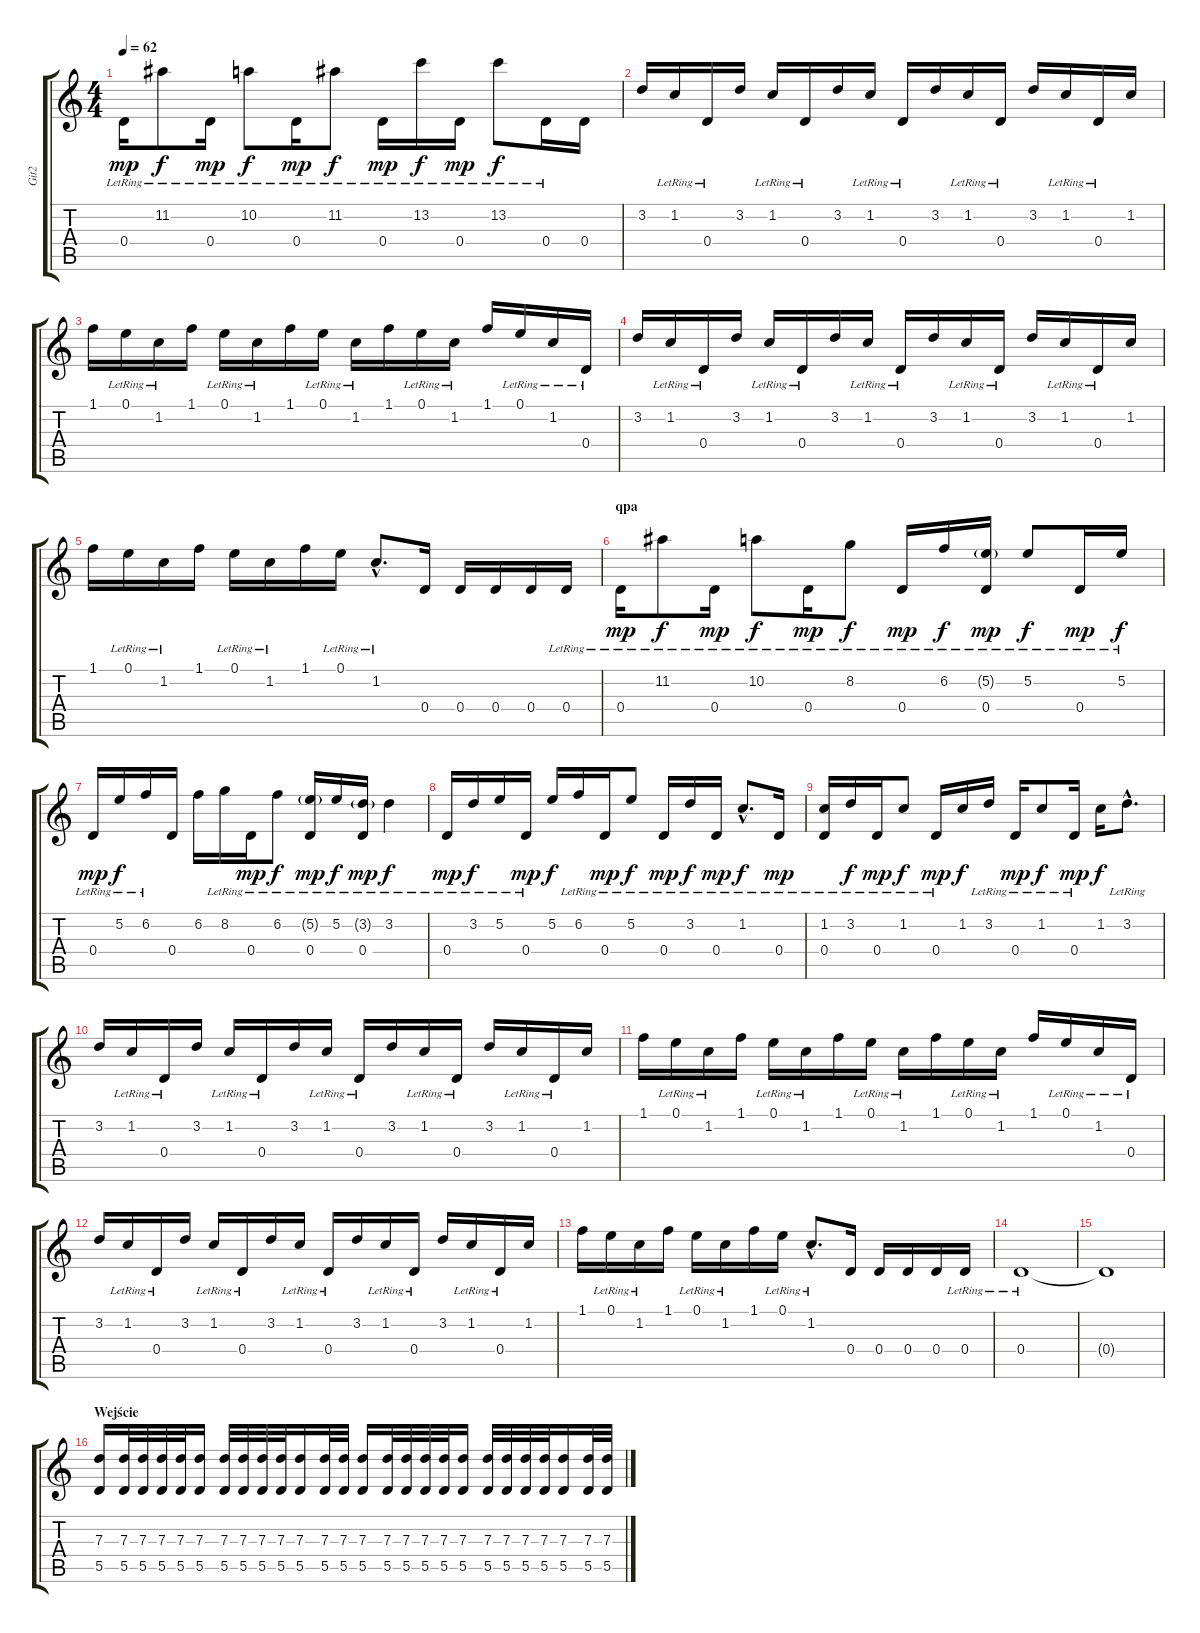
\track ("Git2" "Git2") {instrument acousticguitarnylon}
\staff {score tabs}
\tuning (E4 B3 G3 D3 A2 E2) {hide}
\ts (4 4)
\tempo 62
\clef g2
\ks c
0.4{lr}.16{dy mp} 11.2{lr}.8{dy f} 0.4{lr}.16{dy mp} 10.2{lr}.8{dy f} 0.4{lr}.16{dy mp} 11.2{lr}.8{dy f} 0.4{lr}.16{dy mp} 13.2{lr}.16{dy f} 0.4{lr}.16{dy mp} 13.2{lr}.8{dy f} 0.4{lr}.16 0.4.16 |
3.2.16 1.2{lr}.16 0.4{lr}.16 3.2.16 1.2{lr}.16 0.4{lr}.16 3.2.16 1.2{lr}.16 0.4{lr}.16 3.2.16 1.2{lr}.16 0.4{lr}.16 3.2.16 1.2{lr}.16 0.4{lr}.16 1.2.16 |
1.1.16 0.1{lr}.16 1.2{lr}.16 1.1.16 0.1{lr}.16 1.2{lr}.16 1.1.16 0.1{lr}.16 1.2{lr}.16 1.1.16 0.1{lr}.16 1.2{lr}.16 1.1.16 0.1{lr}.16 1.2{lr}.16 0.4{lr}.16 |
3.2.16 1.2{lr}.16 0.4{lr}.16 3.2.16 1.2{lr}.16 0.4{lr}.16 3.2.16 1.2{lr}.16 0.4{lr}.16 3.2.16 1.2{lr}.16 0.4{lr}.16 3.2.16 1.2{lr}.16 0.4{lr}.16 1.2.16 |
1.1.16 0.1{lr}.16 1.2{lr}.16 1.1.16 0.1{lr}.16 1.2{lr}.16 1.1.16 0.1{lr}.16 1.2{hac lr}.8{d} 0.4.16 0.4.16 0.4.16 0.4.16 0.4{lr}.16 |
\section ("" "qpa")
0.4{lr}.16{dy mp} 11.2{lr}.8{dy f} 0.4{lr}.16{dy mp} 10.2{lr}.8{dy f} 0.4{lr}.16{dy mp} 8.2{lr}.8{dy f} 0.4{lr}.16{dy mp} 6.2{lr}.16{dy f} (5.2{g} 0.4{lr}).16{dy mp} 5.2{lr}.8{dy f} 0.4{lr}.16{dy mp} 5.2{lr}.16{dy f} |
0.4{lr}.16{dy mp} 5.2{lr}.16{dy f} 6.2{lr}.16 0.4.16 6.2.16 8.2{lr}.16 0.4{lr}.16{dy mp} 6.2{lr}.8{dy f} (5.2{g} 0.4{lr}).16{dy mp} 5.2{lr}.16{dy f} (3.2{g} 0.4{lr}).16{dy mp} 3.2{lr}.4{dy f} |
0.4{lr}.16{dy mp} 3.2{lr}.16{dy f} 5.2{lr}.16 0.4{lr}.16{dy mp} 5.2.16{dy f} 6.2{lr}.16 0.4{lr}.16{dy mp} 5.2{lr}.8{dy f} 0.4{lr}.16{dy mp} 3.2{lr}.16{dy f} 0.4{lr}.16{dy mp} 1.2{hac lr}.8{d dy f} 0.4{lr}.16{dy mp} |
(1.2{lr} 0.4{lr}).16 3.2{lr}.16{dy f} 0.4{lr}.16{dy mp} 1.2{lr}.8{dy f} 0.4{lr}.16{dy mp} 1.2.16{dy f} 3.2{lr}.16 0.4{lr}.16{dy mp} 1.2{lr}.8{dy f} 0.4{lr}.16{dy mp} 1.2.16{dy f} 3.2{hac lr}.8{d} |
3.2.16 1.2{lr}.16 0.4{lr}.16 3.2.16 1.2{lr}.16 0.4{lr}.16 3.2.16 1.2{lr}.16 0.4{lr}.16 3.2.16 1.2{lr}.16 0.4{lr}.16 3.2.16 1.2{lr}.16 0.4{lr}.16 1.2.16 |
1.1.16 0.1{lr}.16 1.2{lr}.16 1.1.16 0.1{lr}.16 1.2{lr}.16 1.1.16 0.1{lr}.16 1.2{lr}.16 1.1.16 0.1{lr}.16 1.2{lr}.16 1.1.16 0.1{lr}.16 1.2{lr}.16 0.4{lr}.16 |
3.2.16 1.2{lr}.16 0.4{lr}.16 3.2.16 1.2{lr}.16 0.4{lr}.16 3.2.16 1.2{lr}.16 0.4{lr}.16 3.2.16 1.2{lr}.16 0.4{lr}.16 3.2.16 1.2{lr}.16 0.4{lr}.16 1.2.16 |
1.1.16 0.1{lr}.16 1.2{lr}.16 1.1.16 0.1{lr}.16 1.2{lr}.16 1.1.16 0.1{lr}.16 1.2{hac lr}.8{d} 0.4.16 0.4.16 0.4.16 0.4.16 0.4{lr}.16 |
0.4{lr}.1 |
0.4{t}.1 |
\section ("" "Wejście")
(7.3 5.5).16{instrument electricguitarclean} (7.3 5.5).32 (7.3 5.5).32 (7.3 5.5).32 (7.3 5.5).32 (7.3 5.5).16 (7.3 5.5).32 (7.3 5.5).32 (7.3 5.5).32 (7.3 5.5).32 (7.3 5.5).16 (7.3 5.5).32 (7.3 5.5).32 (7.3 5.5).16 (7.3 5.5).32 (7.3 5.5).32 (7.3 5.5).32 (7.3 5.5).32 (7.3 5.5).16 (7.3 5.5).32 (7.3 5.5).32 (7.3 5.5).32 (7.3 5.5).32 (7.3 5.5).16 (7.3 5.5).32 (7.3 5.5).32
